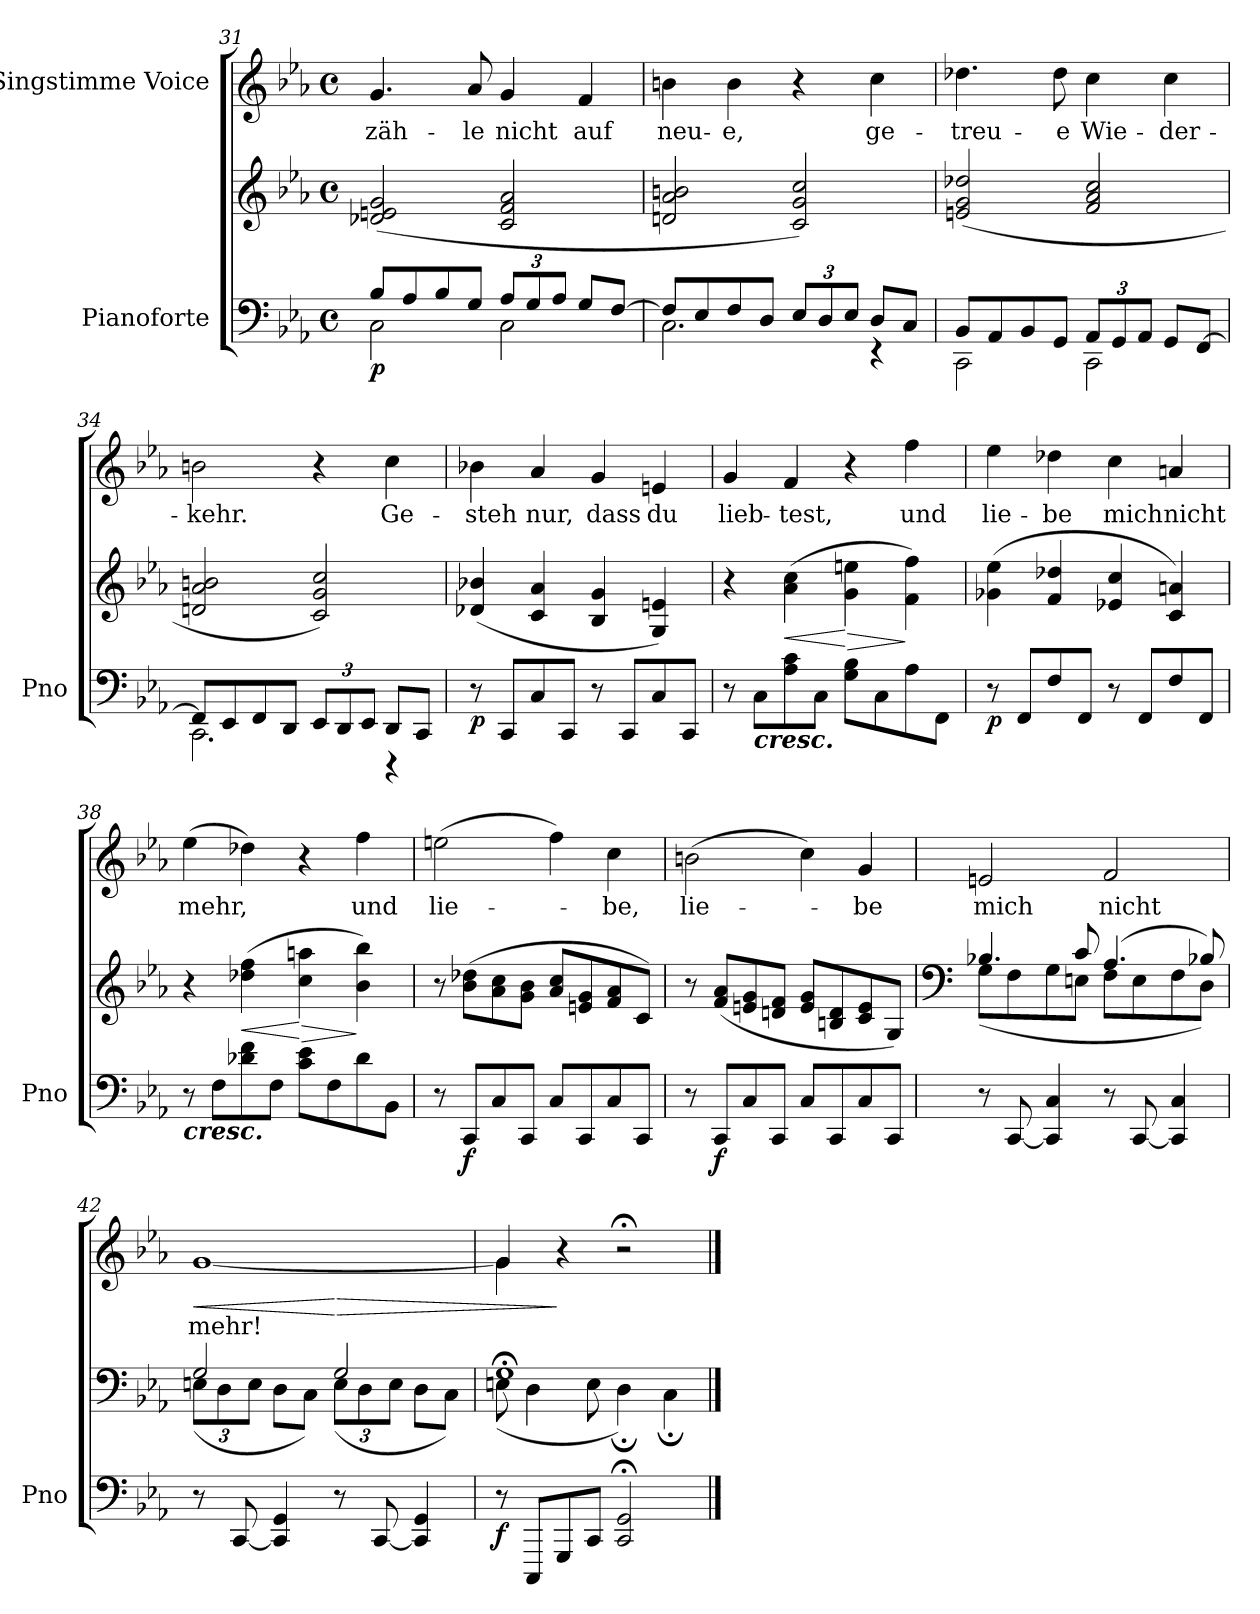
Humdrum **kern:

**kern	**kern	**dynam	**kern	**text	**dynam
*part2	*part2	*part2	*part1	*part1	*part1
*staff3	*staff2	*staff2/3	*staff1	*staff1	*staff1
*I"Pianoforte	*	*	*I"Singstimme Voice	*	*
*I'Pno	*	*	*	*	*
*clefF4	*clefG2	*	*clefG2	*	*
*k[b-e-a-]	*k[b-e-a-]	*	*k[b-e-a-]	*	*
*M4/4	*M4/4	*	*M4/4	*	*
*met(c)	*met(c)	*	*met(c)	*	*
=31	=31	=31	=31	=31	=31
*^	*	*	*	*	*
!	!	!	!LO:DY:b=2	!	!	!
8B-/L	2C\	(2d-X/ 2en/ 2g/	p	4.g/	zäh-	.
8A-/	.	.	.	.	.	.
8B-/	.	.	.	.	.	.
8G/J	.	.	.	8a-/	-le	.
*Xbrackettup	*	*	*	*	*	*
12A-/L	2C\	2c/ 2f/ 2a-/	.	4g/	nicht	.
12G/	.	.	.	.	.	.
12A-/J	.	.	.	.	.	.
8G/L	.	.	.	4f/	auf	.
[8F/J	.	.	.	.	.	.
=32	=32	=32	=32	=32	=32	=32
8F/L]	2.C\	2dn/ 2a-/ 2bn/	.	4bn\	neu-	.
8E-/	.	.	.	.	.	.
8F/	.	.	.	4b\	-e,	.
8D/J	.	.	.	.	.	.
12E-/L	.	2c/ 2g/ 2cc/)	.	4r	.	.
12D/	.	.	.	.	.	.
12E-/J	.	.	.	.	.	.
8D/L	4r	.	.	4cc\	ge-	.
8C/J	.	.	.	.	.	.
=33	=33	=33	=33	=33	=33	=33
8BB-/L	2CC\	(2en/ 2g/ 2dd-X/	.	4.dd-X\	-treu-	.
8AA-/	.	.	.	.	.	.
8BB-/	.	.	.	.	.	.
8GG/J	.	.	.	8dd-\	-e	.
12AA-/L	2CC\	2f/ 2a-/ 2cc/	.	4cc\	Wie-	.
12GG/	.	.	.	.	.	.
12AA-/J	.	.	.	.	.	.
8GG/L	.	.	.	4cc\	-der-	.
[8FF/J	.	.	.	.	.	.
=34	=34	=34	=34	=34	=34	=34
8FF/L]	2.CC\	2dn/ 2a-/ 2bn/	.	2bn\	kehr.	.
8EE-/	.	.	.	.	.	.
8FF/	.	.	.	.	.	.
8DD/J	.	.	.	.	.	.
12EE-/L	.	2c/ 2g/ 2cc/)	.	4r	.	.
12DD/	.	.	.	.	.	.
12EE-/J	.	.	.	.	.	.
8DD/L	4r	.	.	4cc\	Ge-	.
8CC/J	.	.	.	.	.	.
*v	*v	*	*	*	*	*
=35	=35	=35	=35	=35	=35
!	!	!LO:DY:b=2	!	!	!
8r	(>4d-X/ 4b-X/	p	4b-X\	-steh	.
8CC/L	.	.	.	.	.
8C/	4c/ 4a-/	.	4a-/	nur,	.
8CC/J	.	.	.	.	.
8r	4B-/ 4g/	.	4g/	dass	.
8CC/L	.	.	.	.	.
8C/	4G/ 4en/)	.	4en/	du	.
8CC/J	.	.	.	.	.
=36	=36	=36	=36	=36	=36
8r	4r	.	4g/	lieb-	.
!LO:TX:b:Bi:t=cresc.	!	!	!	!	!
8C\L	.	.	.	.	.
!	!	!LO:HP:b	!	!	!
8A-\ 8c\	(4a-\ 4cc\	<	4f/	-test,	.
8C\J	.	.	.	.	.
!	!	!LO:HP:n=1:b	!	!	!
8G\ 8B-\L	4g\ 4een\	[ >	4r	.	.
8C\	.	.	.	.	.
8A-\	4f\ 4ff\)	]	4ff\	und	.
8FF\J	.	.	.	.	.
=37	=37	=37	=37	=37	=37
!	!	!LO:DY:b=2	!	!	!
8r	(4g-X\ 4ee-\	p	4ee-\	lie-	.
8FF/L	.	.	.	.	.
8F/	4f/ 4dd-X/	.	4dd-X\	-be	.
8FF/J	.	.	.	.	.
8r	4e-X/ 4cc/	.	4cc\	mich	.
8FF/L	.	.	.	.	.
8F/	4c/ 4an/)	.	4an/	nicht	.
8FF/J	.	.	.	.	.
=38	=38	=38	=38	=38	=38
!LO:TX:b:Bi:t=cresc.	!	!	!	!	!
8r	4r	.	(4ee-\	mehr,	.
8F\L	.	.	.	.	.
!	!	!LO:HP:b	!	!	!
8d-X\ 8f\	(4dd-X\ 4ff\	<	4dd-X\)	.	.
8F\J	.	.	.	.	.
!	!	!LO:HP:n=1:b	!	!	!
8c\ 8e-\L	4cc\ 4aan\	[ >	4r	.	.
8F\	.	.	.	.	.
8d-\	4b-\ 4bb-\)	]	4ff\	und	.
8BB-\J	.	.	.	.	.
=39	=39	=39	=39	=39	=39
8r	8r	.	(2een\	lie-	.
!	!	!LO:DY:b=2	!	!	!
8CC/L	(8b-\ 8dd-X\L	f	.	.	.
8C/	8a-\ 8cc\	.	.	.	.
8CC/J	8g\ 8b-\J	.	.	.	.
8C/L	8a-/ 8cc/L	.	4ff\)	.	.
8CC/	8en/ 8g/	.	.	.	.
8C/	8f/ 8a-/	.	4cc\	-be,	.
8CC/J	8c/J)	.	.	.	.
=40	=40	=40	=40	=40	=40
8r	8r	.	(2bn\	lie-	.
!	!	!LO:DY:b=2	!	!	!
8CC/L	(8f/ 8a-/L	f	.	.	.
8C/	8en/ 8g/	.	.	.	.
8CC/J	8dn/ 8f/J	.	.	.	.
8C/L	8e/ 8g/L	.	4cc\)	.	.
8CC/	8Bn/ 8d/	.	.	.	.
8C/	8c/ 8e/	.	4g/	-be	.
8CC/J	8G/J)	.	.	.	.
=41	=41	=41	=41	=41	=41
*	*clefF4	*	*	*	*
*	*^	*	*	*	*
8r	4.B-X/	(8G\L	.	2en/	mich	.
[8CC/	.	8F\	.	.	.	.
4CC/] 4C/	.	8G\	.	.	.	.
.	8c/	8En\J	.	.	.	.
8r	(4.A-/	8F\L	.	2f/	nicht	.
[8CC/	.	8E\	.	.	.	.
4CC/] 4C/	.	8F\	.	.	.	.
.	8B-X/)	8D\J)	.	.	.	.
=42	=42	=42	=42	=42	=42	=42
*	*	*Xbrackettup	*	*	*	*
!	!	!	!	!	!	!LO:HP:b
*	*	*	*	*^	*	*
8r	2G/	(12En\L	.	[<1g	2ryy	mehr!	<
.	.	12D\	.	.	.	.	.
[8CC/	.	.	.	.	.	.	.
.	.	12E\J	.	.	.	.	.
4CC/] 4GG/	.	8D\L	.	.	.	.	.
.	.	8C\J)	.	.	.	.	.
!	!	!	!	!	!	!	!LO:HP:n=1:b
8r	2G/	(12E\L	.	.	2ryy	.	[ >
.	.	12D\	.	.	.	.	.
[8CC/	.	.	.	.	.	.	.
.	.	12E\J	.	.	.	.	.
4CC/] 4GG/	.	8D\L	.	.	.	.	.
.	.	8C\J)	.	.	.	.	.
=43	=43	=43	=43	=43	=43	=43	=43
!	!	!	!LO:DY:b=2	!	!	!	!
8r	1G;<	(8En\	f	4g/]	4g	.	.
8CCC/L	.	4D\	.	.	.	.	.
8GGG/	.	.	.	4r	2.ryy	.	]
8CC/J	.	8E\	.	.	.	.	.
2CC/; 2GG/;	.	4D;\)	.	2r;<	.	.	.
.	.	4C;\	.	.	.	.	.
*	*v	*v	*	*	*	*	*
*	*	*	*v	*v	*	*
==	==	==	==	==	==
*-	*-	*-	*-	*-	*-
